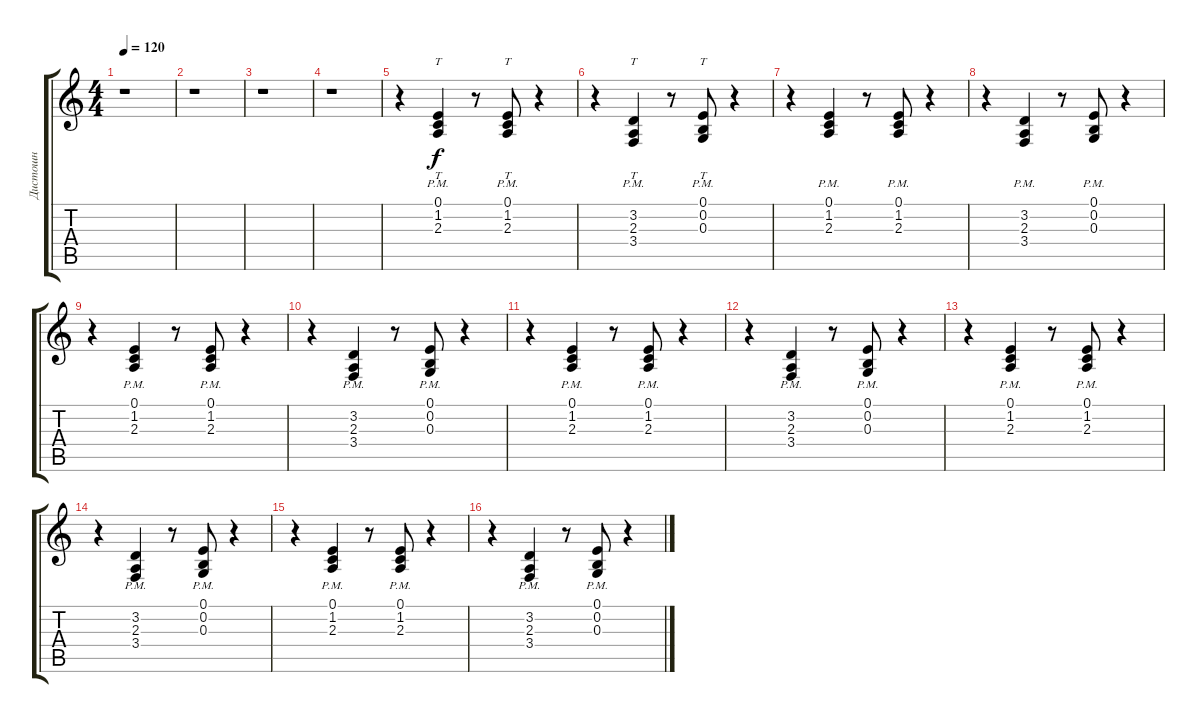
\track ("Дистошн" "Дистошн") {instrument acousticgrandpiano}
\staff {score tabs}
\tuning (E4 B3 G3 D3 A2 E2) {hide}
\ts (4 4)
\tempo 120
\clef g2
\ks aminor
r.1{dy f instrument acousticgrandpiano} |
r.1 |
r.1 |
r.1 |
r.4 (0.1{pm} 1.2 2.3).4{tt} r.8 (0.1{pm} 1.2 2.3).8{tt} r.4 |
r.4 (3.2{pm} 2.3 3.4).4{tt} r.8 (0.1 0.2{pm} 0.3).8{tt} r.4 |
r.4 (0.1 1.2{pm} 2.3).4 r.8 (0.1 1.2{pm} 2.3).8 r.4 |
r.4 (3.2{pm} 2.3 3.4).4 r.8 (0.1 0.2{pm} 0.3).8 r.4 |
r.4 (0.1 1.2{pm} 2.3).4 r.8 (0.1 1.2{pm} 2.3).8 r.4 |
r.4 (3.2{pm} 2.3 3.4).4 r.8 (0.1 0.2{pm} 0.3).8 r.4 |
r.4 (0.1 1.2{pm} 2.3).4 r.8 (0.1 1.2{pm} 2.3).8 r.4 |
r.4 (3.2{pm} 2.3 3.4).4 r.8 (0.1 0.2{pm} 0.3).8 r.4 |
r.4 (0.1 1.2{pm} 2.3).4 r.8 (0.1 1.2{pm} 2.3).8 r.4 |
r.4 (3.2{pm} 2.3 3.4).4 r.8 (0.1 0.2{pm} 0.3).8 r.4 |
r.4 (0.1 1.2{pm} 2.3).4 r.8 (0.1 1.2{pm} 2.3).8 r.4 |
r.4 (3.2{pm} 2.3 3.4).4 r.8 (0.1 0.2{pm} 0.3).8 r.4
